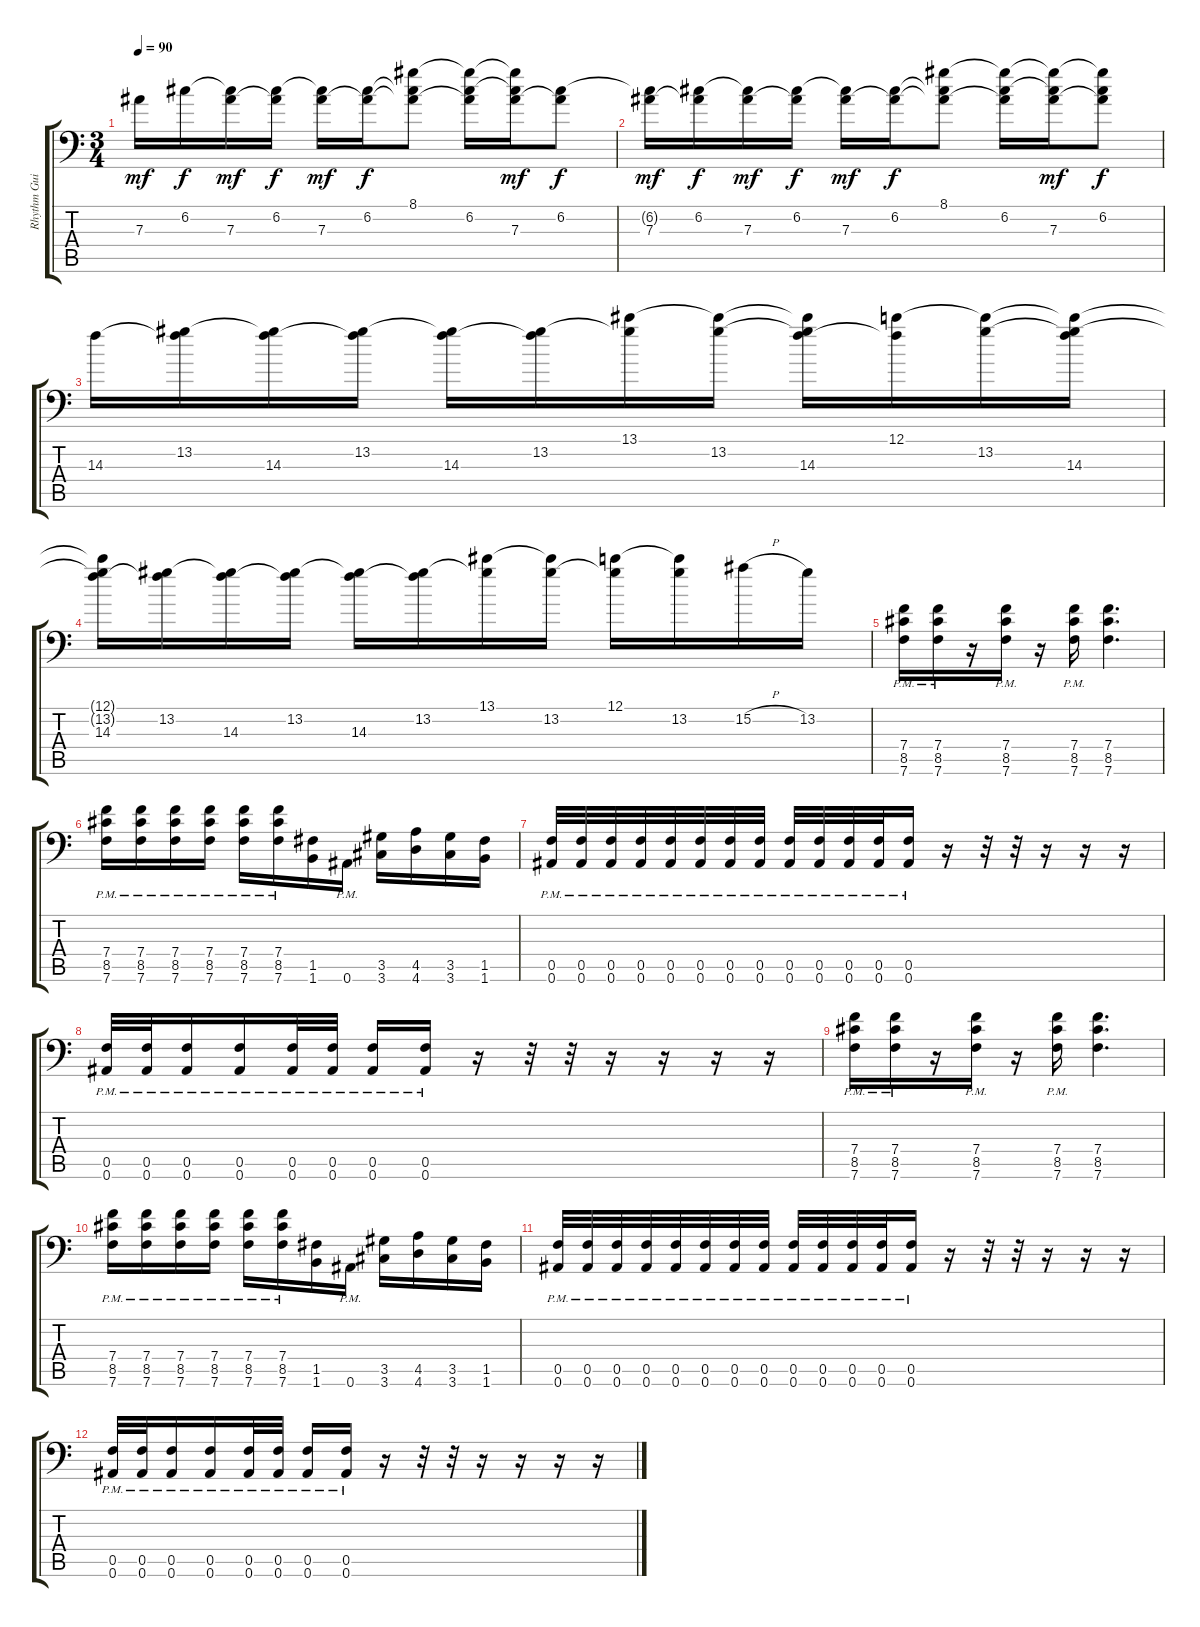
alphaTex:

\track ("Rhythm Guitar 2" "Rhythm Gui") {instrument distortionguitar}
\staff {score tabs}
\tuning (C4 G3 Eb3 Bb2 F2 Bb1) {hide}
\ts (3 4)
\tempo 90
\clef f4
\ks c
7.3.16{dy mf} 6.2.16{dy f} (6.2{t} 7.3).16{dy mf} (6.2 7.3{t}).16{dy f} (6.2{t} 7.3).16{dy mf} (6.2 7.3{t}).16{dy f} (8.1 6.2{t} 7.3{t}).8 (8.1{t} 6.2 7.3{t}).16 (8.1{t} 6.2{t} 7.3).16{dy mf} (6.2 7.3{t}).8{dy f} |
(6.2{t} 7.3).16{dy mf} (6.2 7.3{t}).16{dy f} (6.2{t} 7.3).16{dy mf} (6.2 7.3{t}).16{dy f} (6.2{t} 7.3).16{dy mf} (6.2 7.3{t}).16{dy f} (8.1 6.2{t} 7.3{t}).8 (8.1{t} 6.2 7.3{t}).16 (8.1{t} 6.2{t} 7.3).16{dy mf} (8.1{t} 6.2 7.3{t}).8{dy f} |
14.3.16 (13.2 14.3{t}).16 (13.2{t} 14.3).16 (13.2 14.3{t}).16 (13.2{t} 14.3).16 (13.2 14.3{t}).16 (13.1 13.2{t}).16 (13.1{t} 13.2).16 (13.1{t} 13.2{t} 14.3).16 (12.1 14.3{t}).16 (12.1{t} 13.2).16 (12.1{t} 13.2{t} 14.3).16 |
(12.1{t} 13.2{t} 14.3).16 (13.2 14.3{t}).16 (13.2{t} 14.3).16 (13.2 14.3{t}).16 (13.2{t} 14.3).16 (13.2 14.3{t}).16 (13.1 13.2{t}).16 (13.1{t} 13.2).16 (12.1 13.2{t}).16 (12.1{t} 13.2).16 15.2{h}.16 13.2.16 |
(7.4{pm} 8.5{pm} 7.6{pm}).16 (7.4{pm} 8.5{pm} 7.6{pm}).16 r.16 (7.4{pm} 8.5{pm} 7.6{pm}).16 r.16 (7.4{pm} 8.5{pm} 7.6{pm}).16 (7.4 8.5 7.6).4{d} |
(7.4{pm} 8.5{pm} 7.6{pm}).16 (7.4{pm} 8.5{pm} 7.6{pm}).16 (7.4{pm} 8.5{pm} 7.6{pm}).16 (7.4{pm} 8.5{pm} 7.6{pm}).16 (7.4{pm} 8.5{pm} 7.6{pm}).16 (7.4{pm} 8.5{pm} 7.6{pm}).16 (1.5 1.6).16 0.6{pm}.16 (3.5 3.6).16 (4.5 4.6).16 (3.5 3.6).16 (1.5 1.6).16 |
(0.5{pm} 0.6{pm}).32 (0.5{pm} 0.6{pm}).32 (0.5{pm} 0.6{pm}).32 (0.5{pm} 0.6{pm}).32 (0.5{pm} 0.6{pm}).32 (0.5{pm} 0.6{pm}).32 (0.5{pm} 0.6{pm}).32 (0.5{pm} 0.6{pm}).32 (0.5{pm} 0.6{pm}).32 (0.5{pm} 0.6{pm}).32 (0.5{pm} 0.6{pm}).32 (0.5{pm} 0.6{pm}).32 (0.5{pm} 0.6{pm}).16 r.16 r.32 r.32 r.16 r.16 r.16 |
(0.5{pm} 0.6{pm}).32 (0.5{pm} 0.6{pm}).32 (0.5{pm} 0.6{pm}).16 (0.5{pm} 0.6{pm}).16 (0.5{pm} 0.6{pm}).32 (0.5{pm} 0.6{pm}).32 (0.5{pm} 0.6{pm}).16 (0.5{pm} 0.6{pm}).16 r.16 r.32 r.32 r.16 r.16 r.16 r.16 |
(7.4{pm} 8.5{pm} 7.6{pm}).16 (7.4{pm} 8.5{pm} 7.6{pm}).16 r.16 (7.4{pm} 8.5{pm} 7.6{pm}).16 r.16 (7.4{pm} 8.5{pm} 7.6{pm}).16 (7.4 8.5 7.6).4{d} |
(7.4{pm} 8.5{pm} 7.6{pm}).16 (7.4{pm} 8.5{pm} 7.6{pm}).16 (7.4{pm} 8.5{pm} 7.6{pm}).16 (7.4{pm} 8.5{pm} 7.6{pm}).16 (7.4{pm} 8.5{pm} 7.6{pm}).16 (7.4{pm} 8.5{pm} 7.6{pm}).16 (1.5 1.6).16 0.6{pm}.16 (3.5 3.6).16 (4.5 4.6).16 (3.5 3.6).16 (1.5 1.6).16 |
(0.5{pm} 0.6{pm}).32 (0.5{pm} 0.6{pm}).32 (0.5{pm} 0.6{pm}).32 (0.5{pm} 0.6{pm}).32 (0.5{pm} 0.6{pm}).32 (0.5{pm} 0.6{pm}).32 (0.5{pm} 0.6{pm}).32 (0.5{pm} 0.6{pm}).32 (0.5{pm} 0.6{pm}).32 (0.5{pm} 0.6{pm}).32 (0.5{pm} 0.6{pm}).32 (0.5{pm} 0.6{pm}).32 (0.5{pm} 0.6{pm}).16 r.16 r.32 r.32 r.16 r.16 r.16 |
(0.5{pm} 0.6{pm}).32 (0.5{pm} 0.6{pm}).32 (0.5{pm} 0.6{pm}).16 (0.5{pm} 0.6{pm}).16 (0.5{pm} 0.6{pm}).32 (0.5{pm} 0.6{pm}).32 (0.5{pm} 0.6{pm}).16 (0.5{pm} 0.6{pm}).16 r.16 r.32 r.32 r.16 r.16 r.16 r.16
